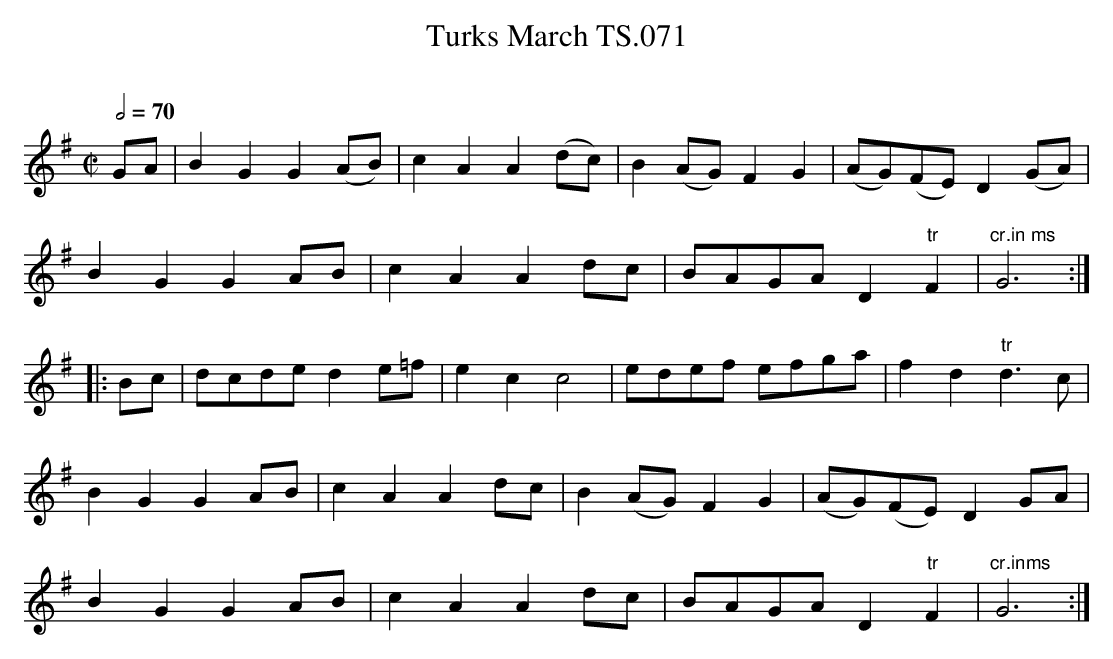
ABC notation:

X:1
T:Turks March TS.071
M:C|
L:1/8
Q:1/2=70
O:
K:G
GA|B2G2G2(AB)|c2A2A2(dc)|B2(AG)F2G2|(AG)(FE)D2(GA)|
B2G2G2AB|c2A2A2dc|BAGAD2"tr"F2|"cr.in ms"G6:|
|:Bc|dcded2e=f|e2c2c4|edef efga|f2d2"tr"d3c|
B2G2G2AB|c2A2A2dc|B2(AG)F2G2|(AG)(FE)D2GA|
B2G2G2AB|c2A2A2dc|BAGAD2"tr"F2|"cr.inms"G6:|]
